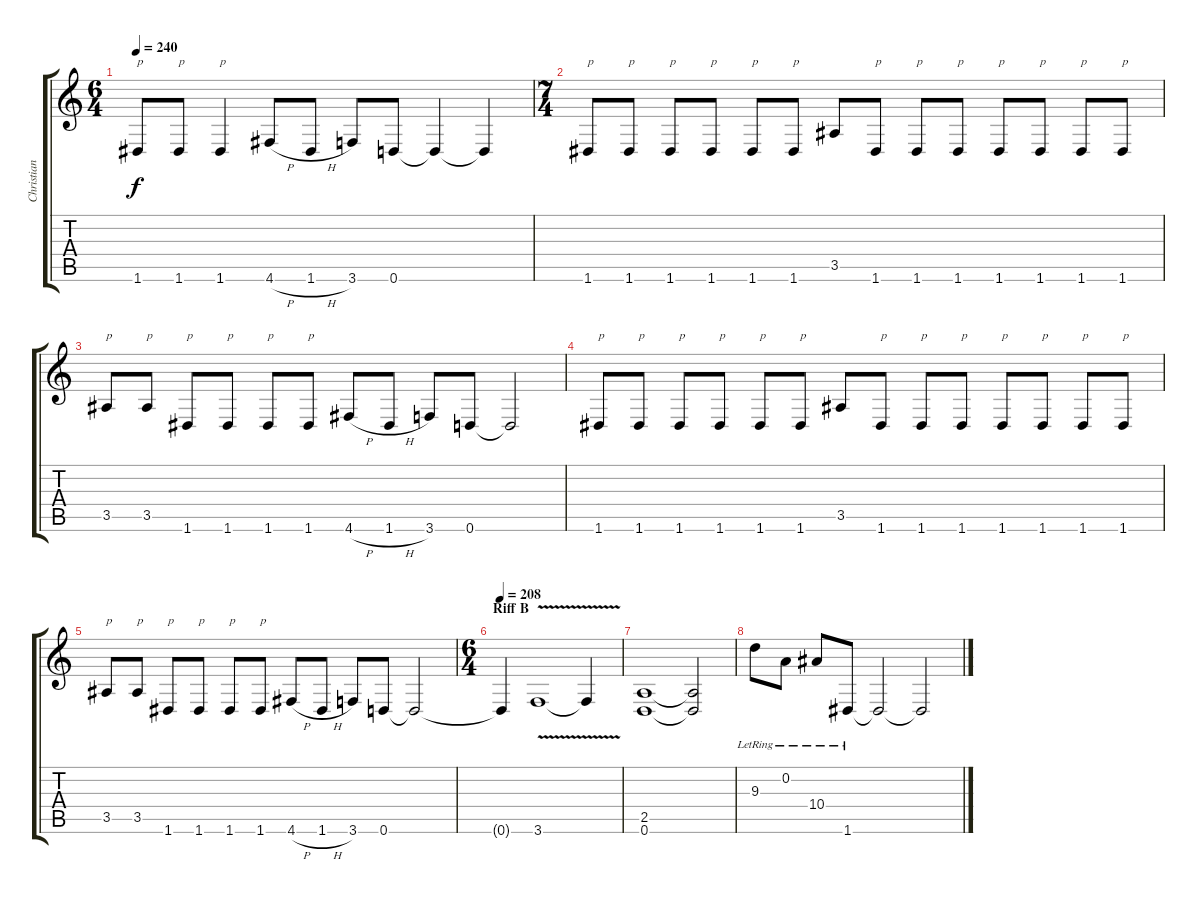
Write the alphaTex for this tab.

\track ("Christian Muenzner" "Christian ") {instrument distortionguitar}
\staff {score tabs}
\tuning (D4 A3 F3 C3 G2 D2) {hide}
\ts (6 4)
\tempo 240
\clef g2
\ks c
1.6.8{txt "p" dy f} 1.6.8{txt "p"} 1.6.4{txt "p"} 4.6{h}.8 1.6{h}.8 3.6.8 0.6.8 0.6{t}.4 0.6{t}.4 |
\ts (7 4)
1.6.8{txt "p"} 1.6.8{txt "p"} 1.6.8{txt "p"} 1.6.8{txt "p"} 1.6.8{txt "p"} 1.6.8{txt "p"} 3.5.8 1.6.8{txt "p"} 1.6.8{txt "p"} 1.6.8{txt "p"} 1.6.8{txt "p"} 1.6.8{txt "p"} 1.6.8{txt "p"} 1.6.8{txt "p"} |
3.5.8{txt "p"} 3.5.8{txt "p"} 1.6.8{txt "p"} 1.6.8{txt "p"} 1.6.8{txt "p"} 1.6.8{txt "p"} 4.6{h}.8 1.6{h}.8 3.6.8 0.6.8 0.6{t}.2 |
1.6.8{txt "p"} 1.6.8{txt "p"} 1.6.8{txt "p"} 1.6.8{txt "p"} 1.6.8{txt "p"} 1.6.8{txt "p"} 3.5.8 1.6.8{txt "p"} 1.6.8{txt "p"} 1.6.8{txt "p"} 1.6.8{txt "p"} 1.6.8{txt "p"} 1.6.8{txt "p"} 1.6.8{txt "p"} |
3.5.8{txt "p"} 3.5.8{txt "p"} 1.6.8{txt "p"} 1.6.8{txt "p"} 1.6.8{txt "p"} 1.6.8{txt "p"} 4.6{h}.8 1.6{h}.8 3.6.8 0.6.8 0.6{t}.2 |
\ts (6 4)
\section ("" "Riff B")
\tempo 208
0.6{t}.4 3.6{v}.1 3.6{t}.4 |
(2.5 0.6).1 (2.5{t} 0.6{t}).2 |
9.3{lr}.8 0.2{lr}.8 10.4{lr}.8 1.6{lr}.8 1.6{t}.2 1.6{t}.2
